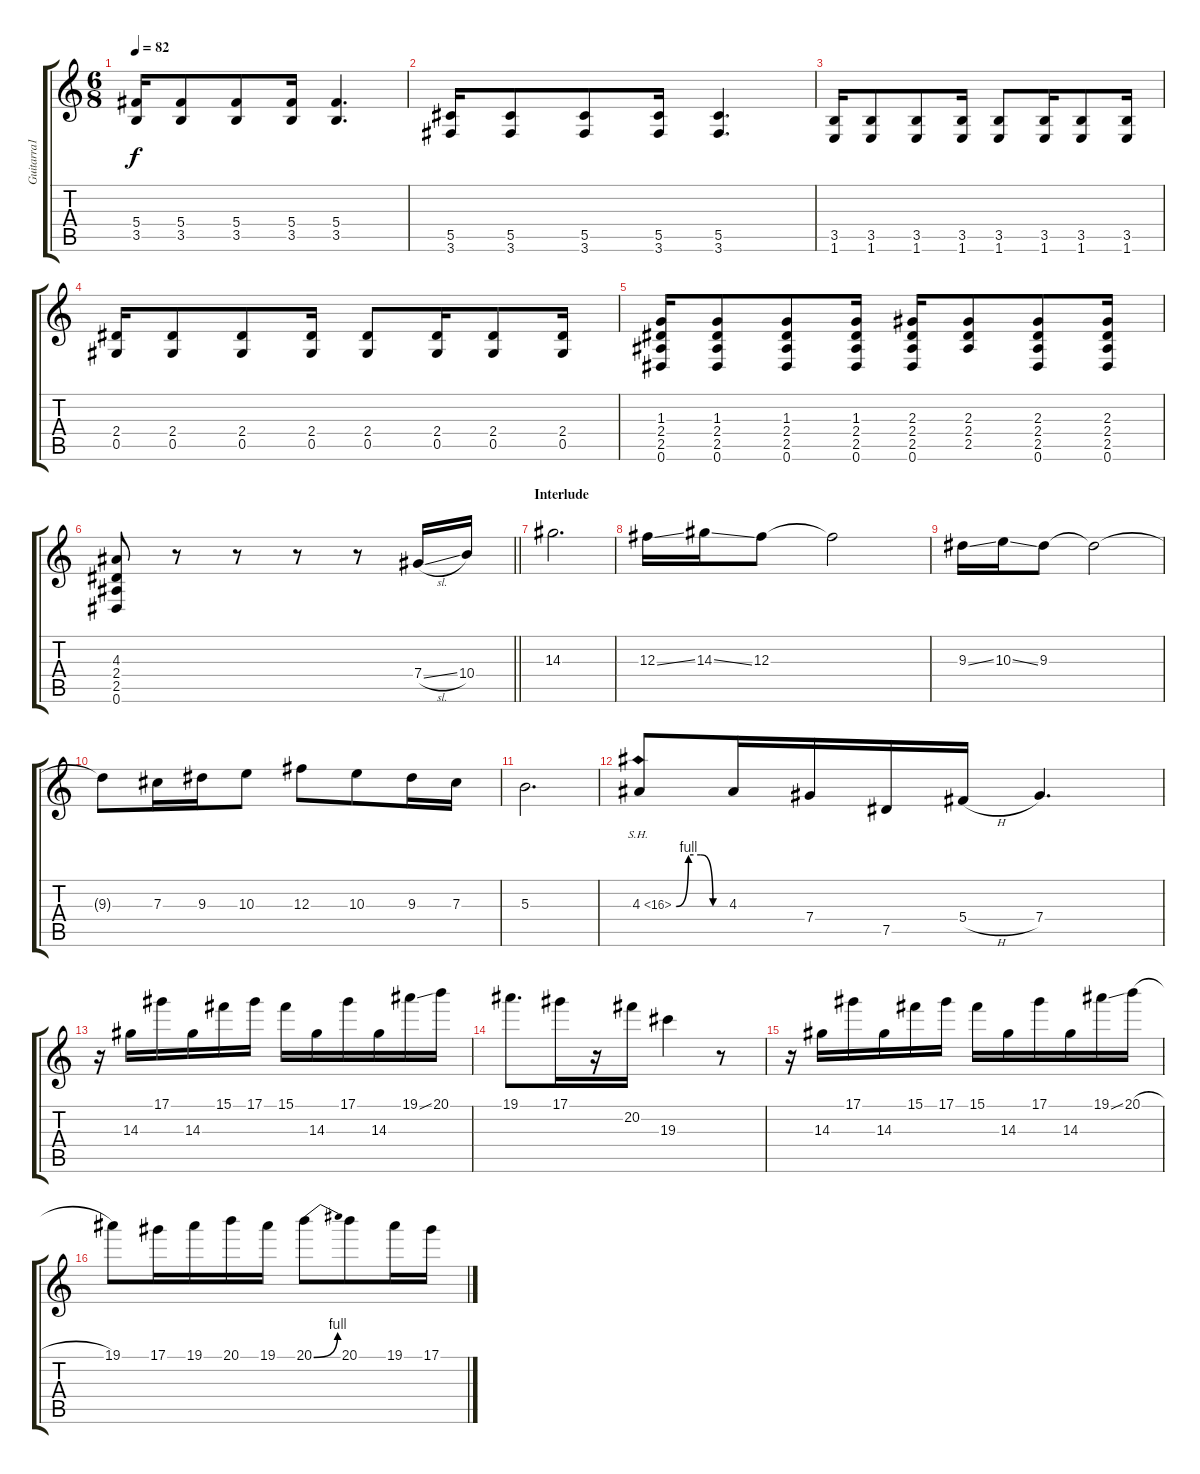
\track ("Guitarra1" "Guitarra1") {instrument distortionguitar}
\staff {score tabs}
\tuning (Eb4 Bb3 Gb3 Db3 Ab2 Eb2) {hide}
\ts (6 8)
\tempo 82
\clef g2
\ks c
(5.4 3.5).16{dy f} (5.4 3.5).8 (5.4 3.5).8 (5.4 3.5).16 (5.4 3.5).4{d} |
(5.5 3.6).16 (5.5 3.6).8 (5.5 3.6).8 (5.5 3.6).16 (5.5 3.6).4{d} |
(3.5 1.6).16 (3.5 1.6).8 (3.5 1.6).8 (3.5 1.6).16 (3.5 1.6).8 (3.5 1.6).16 (3.5 1.6).8 (3.5 1.6).16 |
(2.4 0.5).16 (2.4 0.5).8 (2.4 0.5).8 (2.4 0.5).16 (2.4 0.5).8 (2.4 0.5).16 (2.4 0.5).8 (2.4 0.5).16 |
(1.3 2.4 2.5 0.6).16 (1.3 2.4 2.5 0.6).8 (1.3 2.4 2.5 0.6).8 (1.3 2.4 2.5 0.6).16 (2.3 2.4 2.5 0.6).16 (2.3 2.4 2.5).8 (2.3 2.4 2.5 0.6).8 (2.3 2.4 2.5 0.6).16 |
\barLineRight lightlight
(4.3 2.4 2.5 0.6).8 r.8 r.8 r.8 r.8 7.4{sl}.16 10.4.16 |
\section ("" "Interlude")
14.3.2{d} |
12.3{ss}.16 14.3{ss}.16 12.3.8 12.3{t}.2 |
9.3{ss}.16 10.3{ss}.16 9.3.8 9.3{t}.2 |
9.3{t}.8 7.3.16 9.3.16 10.3.8 12.3.8 10.3.8 9.3.16 7.3.16 |
5.3.2{d} |
4.3{be (custom 0 0 15 4 30 4 45 0 60 0) sh 12}.8 4.3.16 7.4.16 7.5.16 5.4{h}.16 7.4.4{d} |
r.16 14.3.16 17.1.16 14.3.16 15.1.16 17.1.16 15.1.16 14.3.16 17.1.16 14.3.16 19.1{ss}.16 20.1.16 |
19.1.8{d} 17.1.16 r.16 20.2.16 19.3.4 r.8 |
r.16 14.3.16 17.1.16 14.3.16 15.1.16 17.1.16 15.1.16 14.3.16 17.1.16 14.3.16 19.1{ss}.16 20.1{h}.16 |
19.1.8 17.1.16 19.1.16 20.1.16 19.1.16 20.1{be (bend 0 0 60 4)}.8 20.1.8 19.1.16 17.1.16
